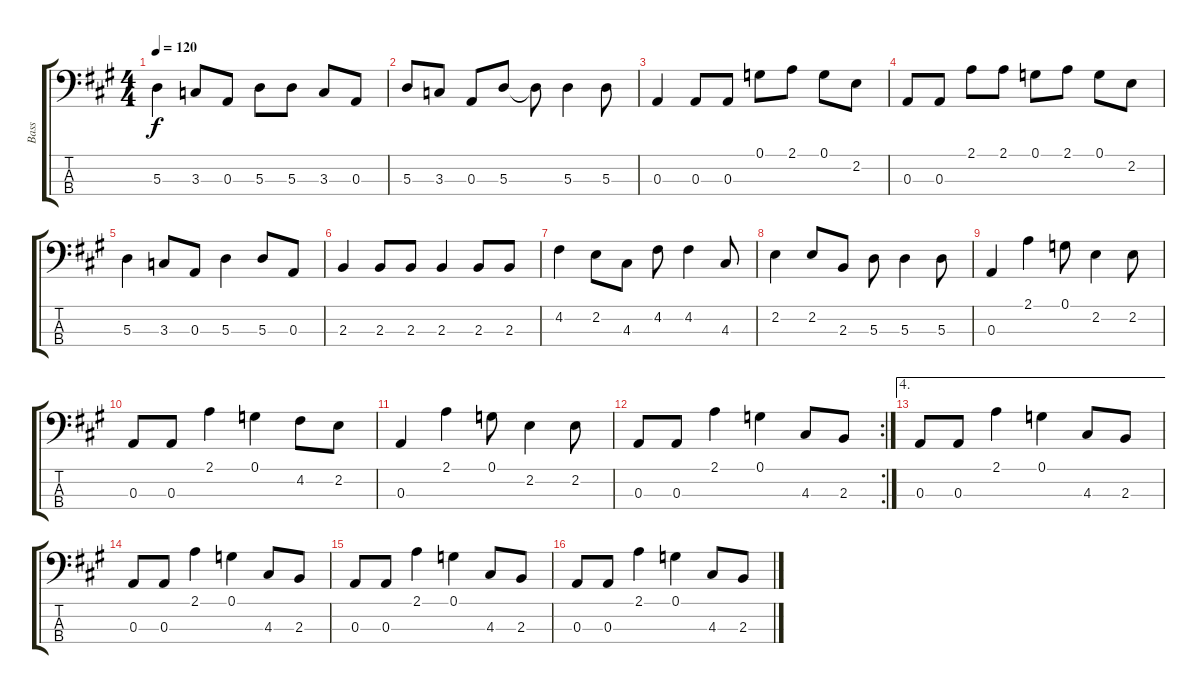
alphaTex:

\track ("Bass" "Bass") {instrument electricbassfinger}
\staff {score tabs}
\tuning (G2 D2 A1 E1) {hide}
\ts (4 4)
\tempo 120
\clef f4
\ks a
5.3.4{dy f} 3.3.8 0.3.8 5.3.8 5.3.8 3.3.8 0.3.8 |
5.3.8 3.3.8 0.3.8 5.3.8 5.3{t}.8 5.3.4 5.3.8 |
0.3.4 0.3.8 0.3.8 0.1.8 2.1.8 0.1.8 2.2.8 |
0.3.8 0.3.8 2.1.8 2.1.8 0.1.8 2.1.8 0.1.8 2.2.8 |
5.3.4 3.3.8 0.3.8 5.3.4 5.3.8 0.3.8 |
2.3.4 2.3.8 2.3.8 2.3.4 2.3.8 2.3.8 |
4.2.4 2.2.8 4.3.8 4.2.8 4.2.4 4.3.8 |
2.2.4 2.2.8 2.3.8 5.3.8 5.3.4 5.3.8 |
0.3.4 2.1.4 0.1.8 2.2.4 2.2.8 |
0.3.8 0.3.8 2.1.4 0.1.4 4.2.8 2.2.8 |
0.3.4 2.1.4 0.1.8 2.2.4 2.2.8 |
\rc 2
0.3.8 0.3.8 2.1.4 0.1.4 4.3.8 2.3.8 |
\ae 4
0.3.8 0.3.8 2.1.4 0.1.4 4.3.8 2.3.8 |
0.3.8 0.3.8 2.1.4 0.1.4 4.3.8 2.3.8 |
0.3.8 0.3.8 2.1.4 0.1.4 4.3.8 2.3.8 |
0.3.8 0.3.8 2.1.4 0.1.4 4.3.8 2.3.8
